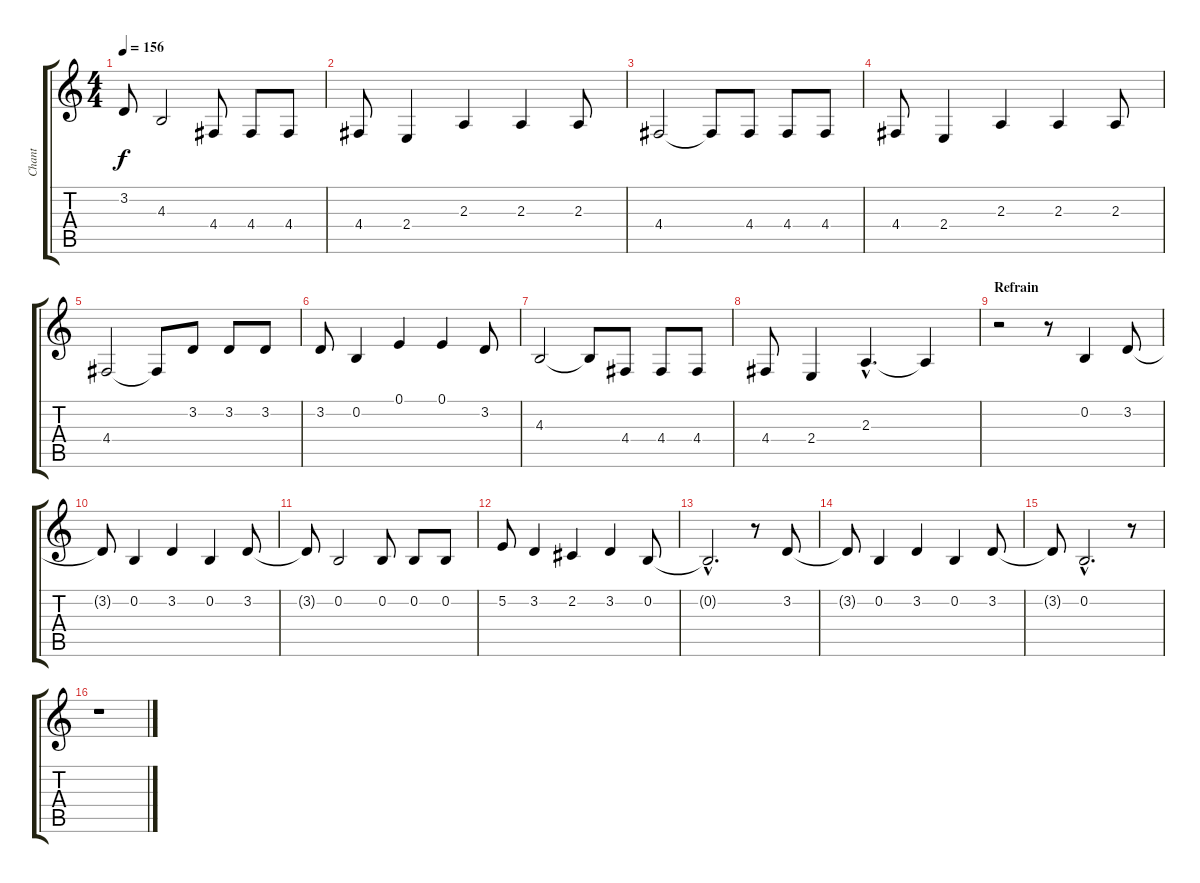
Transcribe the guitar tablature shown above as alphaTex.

\track ("Chant" "Chant") {instrument lead2sawtooth}
\staff {score tabs}
\tuning (E4 B3 G3 D3 A2 E2) {hide}
\ts (4 4)
\tempo 156
\clef g2
\ks c
3.2.8{dy f} 4.3.2 4.4.8 4.4.8 4.4.8 |
4.4.8 2.4.4 2.3.4 2.3.4 2.3.8 |
4.4.2 4.4{t}.8 4.4.8 4.4.8 4.4.8 |
4.4.8 2.4.4 2.3.4 2.3.4 2.3.8 |
4.4.2 4.4{t}.8 3.2.8 3.2.8 3.2.8 |
3.2.8 0.2.4 0.1.4 0.1.4 3.2.8 |
4.3.2 4.3{t}.8 4.4.8 4.4.8 4.4.8 |
4.4.8 2.4.4 2.3{hac}.4{d} 2.3{t}.4 |
\section ("" "Refrain")
r.2 r.8 0.2.4 3.2.8 |
3.2{t}.8 0.2.4 3.2.4 0.2.4 3.2.8 |
3.2{t}.8 0.2.2 0.2.8 0.2.8 0.2.8 |
5.2.8 3.2.4 2.2.4 3.2.4 0.2.8 |
0.2{hac t}.2{d} r.8 3.2.8 |
3.2{t}.8 0.2.4 3.2.4 0.2.4 3.2.8 |
3.2{t}.8 0.2{hac}.2{d} r.8 |
r.1
